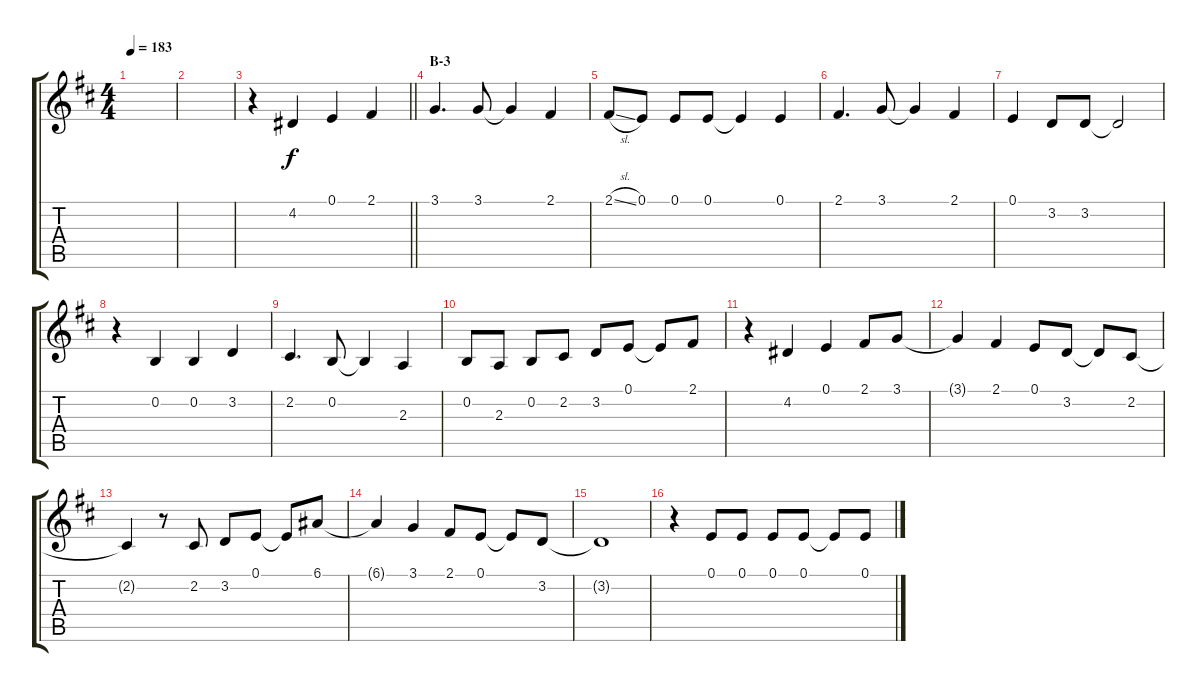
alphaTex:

\track "" {instrument tenorsax}
\staff {score tabs}
\tuning (E4 B3 G3 D3 A2 E2) {hide}
\ts (4 4)
\tempo 183
\clef g2
\ks d
|
|
\barLineRight lightlight
r.4{volume 13} 4.2.4 0.1.4 2.1.4 |
\section ("" "B-3")
3.1.4{d} 3.1.8 3.1{t}.4 2.1.4 |
2.1{sl}.8 0.1.8 0.1.8 0.1.8 0.1{t}.4 0.1.4 |
2.1.4{d} 3.1.8 3.1{t}.4 2.1.4 |
0.1.4 3.2.8 3.2.8 3.2{t}.2 |
r.4 0.2.4 0.2.4 3.2.4 |
2.2.4{d} 0.2.8 0.2{t}.4 2.3.4 |
0.2.8 2.3.8 0.2.8 2.2.8 3.2.8 0.1.8 0.1{t}.8 2.1.8 |
r.4 4.2.4 0.1.4 2.1.8 3.1.8{volume 7} |
3.1{t}.4 2.1.4 0.1.8 3.2.8 3.2{t}.8 2.2.8 |
2.2{t}.4 r.8 2.2.8 3.2.8 0.1.8 0.1{t}.8 6.1.8 |
6.1{t}.4 3.1.4 2.1.8 0.1.8 0.1{t}.8 3.2.8 |
3.2{t}.1 |
r.4 0.1.8{volume 13} 0.1.8 0.1.8 0.1.8 0.1{t}.8 0.1.8
